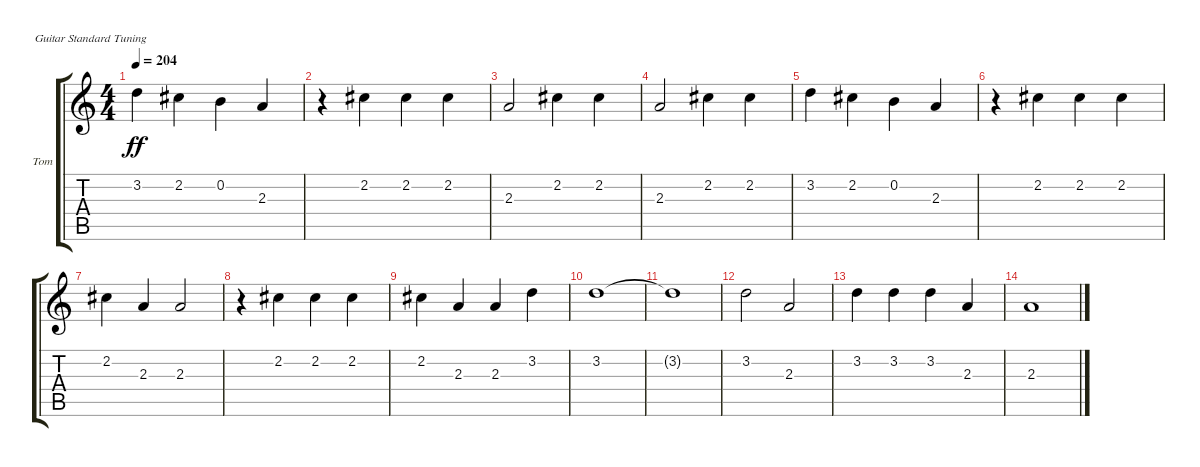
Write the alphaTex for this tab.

\defaultSystemsLayout 4
\bracketExtendMode groupsimilarinstruments
\firstSystemTrackNameOrientation horizontal
\otherSystemsTrackNameOrientation horizontal
\track ("Tom Delonge (Voice)" "Tom") {instrument overdrivenguitar}
\staff {score tabs}
\tuning (E4 B3 G3 D3 A2 E2)
\ts (4 4)
\tempo 204
\clef g2
\scale
0.333333
\ks c
3.2.4{dy ff} 2.2.4 0.2.4 2.3.4 |
\scale
0.333333 r.4 2.2.4 2.2.4 2.2.4 |
\scale
0.333333 2.3.2 2.2.4 2.2.4 |
\scale
0.333333 2.3.2 2.2.4 2.2.4 |
\scale
0.333333 3.2.4 2.2.4 0.2.4 2.3.4 |
\scale
0.333333 r.4 2.2.4 2.2.4 2.2.4 |
\scale
0.333333 2.2.4 2.3.4 2.3.2 |
\scale
0.333333 r.4 2.2.4 2.2.4 2.2.4 |
\scale
0.333333 2.2.4 2.3.4 2.3.4 3.2.4 |
\scale
0.333333 3.2.1 |
\scale
0.333333 3.2{t}.1 |
\scale
0.333333 3.2.2 2.3.2 |
\scale
0.333333 3.2.4 3.2.4 3.2.4 2.3.4 |
\scale
0.333333 2.3.1 |
\scale
0.333333 |
\scale
0.333333
